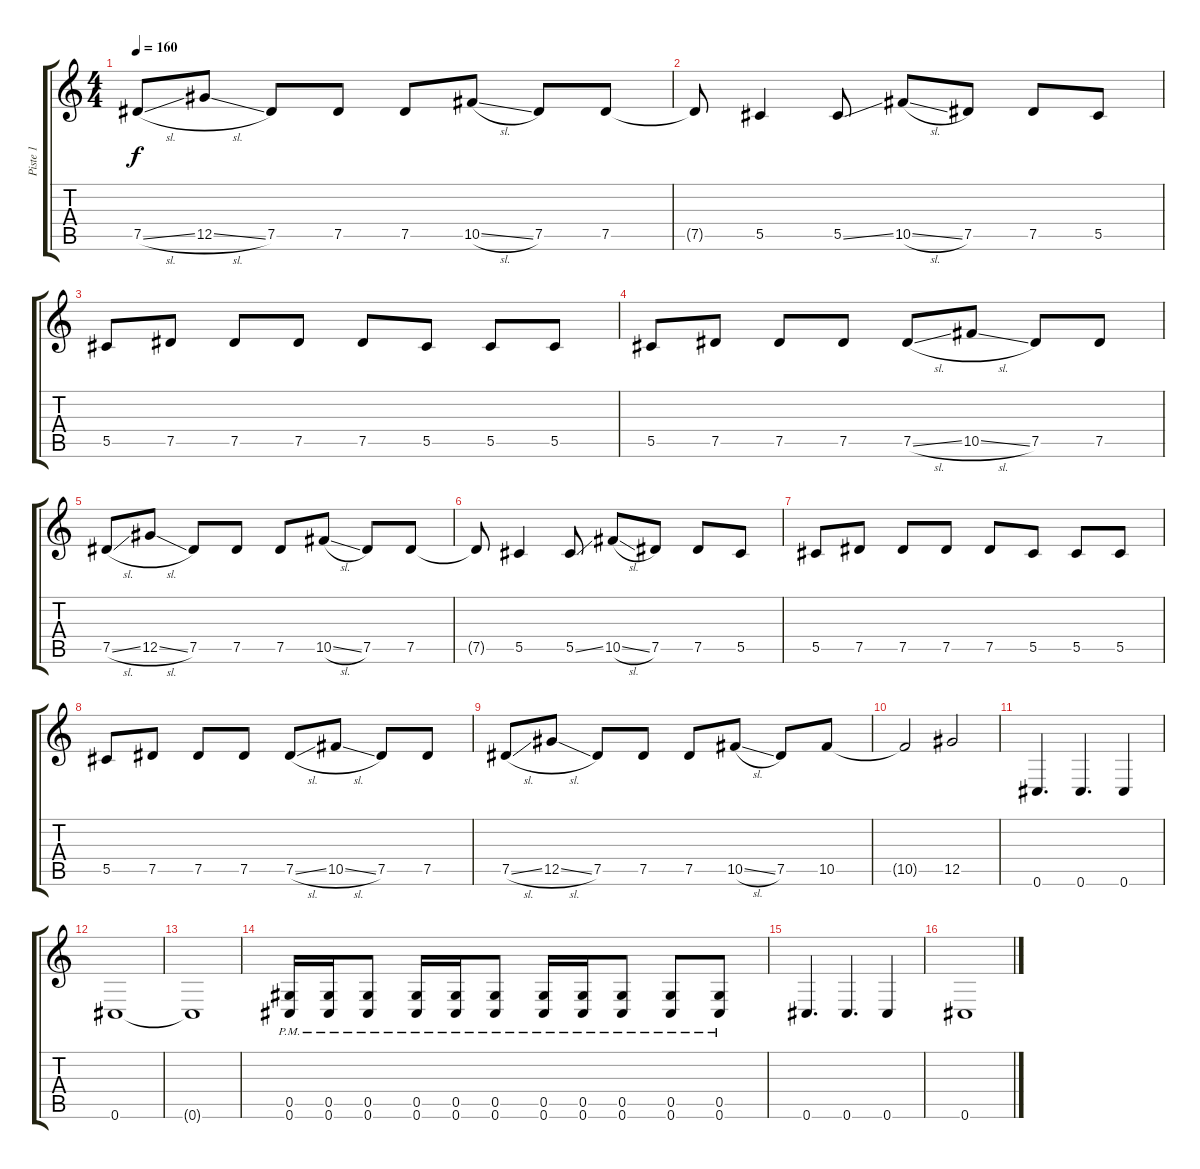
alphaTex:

\track ("Piste 1" "Piste 1") {instrument distortionguitar}
\staff {score tabs}
\tuning (Eb4 Bb3 Gb3 Db3 Ab2 Db2) {hide}
\ts (4 4)
\tempo 160
\clef g2
\ks c
7.5{sl}.8{dy f} 12.5{sl}.8 7.5.8 7.5.8 7.5.8 10.5{sl}.8 7.5.8 7.5.8 |
7.5{t}.8 5.5.4 5.5{ss}.8 10.5{sl}.8 7.5.8 7.5.8 5.5.8 |
5.5.8 7.5.8 7.5.8 7.5.8 7.5.8 5.5.8 5.5.8 5.5.8 |
5.5.8 7.5.8 7.5.8 7.5.8 7.5{sl}.8 10.5{sl}.8 7.5.8 7.5.8 |
7.5{sl}.8 12.5{sl}.8 7.5.8 7.5.8 7.5.8 10.5{sl}.8 7.5.8 7.5.8 |
7.5{t}.8 5.5.4 5.5{ss}.8 10.5{sl}.8 7.5.8 7.5.8 5.5.8 |
5.5.8 7.5.8 7.5.8 7.5.8 7.5.8 5.5.8 5.5.8 5.5.8 |
5.5.8 7.5.8 7.5.8 7.5.8 7.5{sl}.8 10.5{sl}.8 7.5.8 7.5.8 |
7.5{sl}.8 12.5{sl}.8 7.5.8 7.5.8 7.5.8 10.5{sl}.8 7.5.8 10.5.8 |
10.5{t}.2 12.5.2 |
0.6.4{d} 0.6.4{d} 0.6.4 |
0.6.1 |
0.6{t}.1 |
(0.5{pm} 0.6{pm}).16 (0.5{pm} 0.6{pm}).16 (0.5{pm} 0.6{pm}).8 (0.5{pm} 0.6{pm}).16 (0.5{pm} 0.6{pm}).16 (0.5{pm} 0.6{pm}).8 (0.5{pm} 0.6{pm}).16 (0.5{pm} 0.6{pm}).16 (0.5{pm} 0.6{pm}).8 (0.5{pm} 0.6{pm}).8 (0.5{pm} 0.6{pm}).8 |
0.6.4{d} 0.6.4{d} 0.6.4 |
0.6.1
